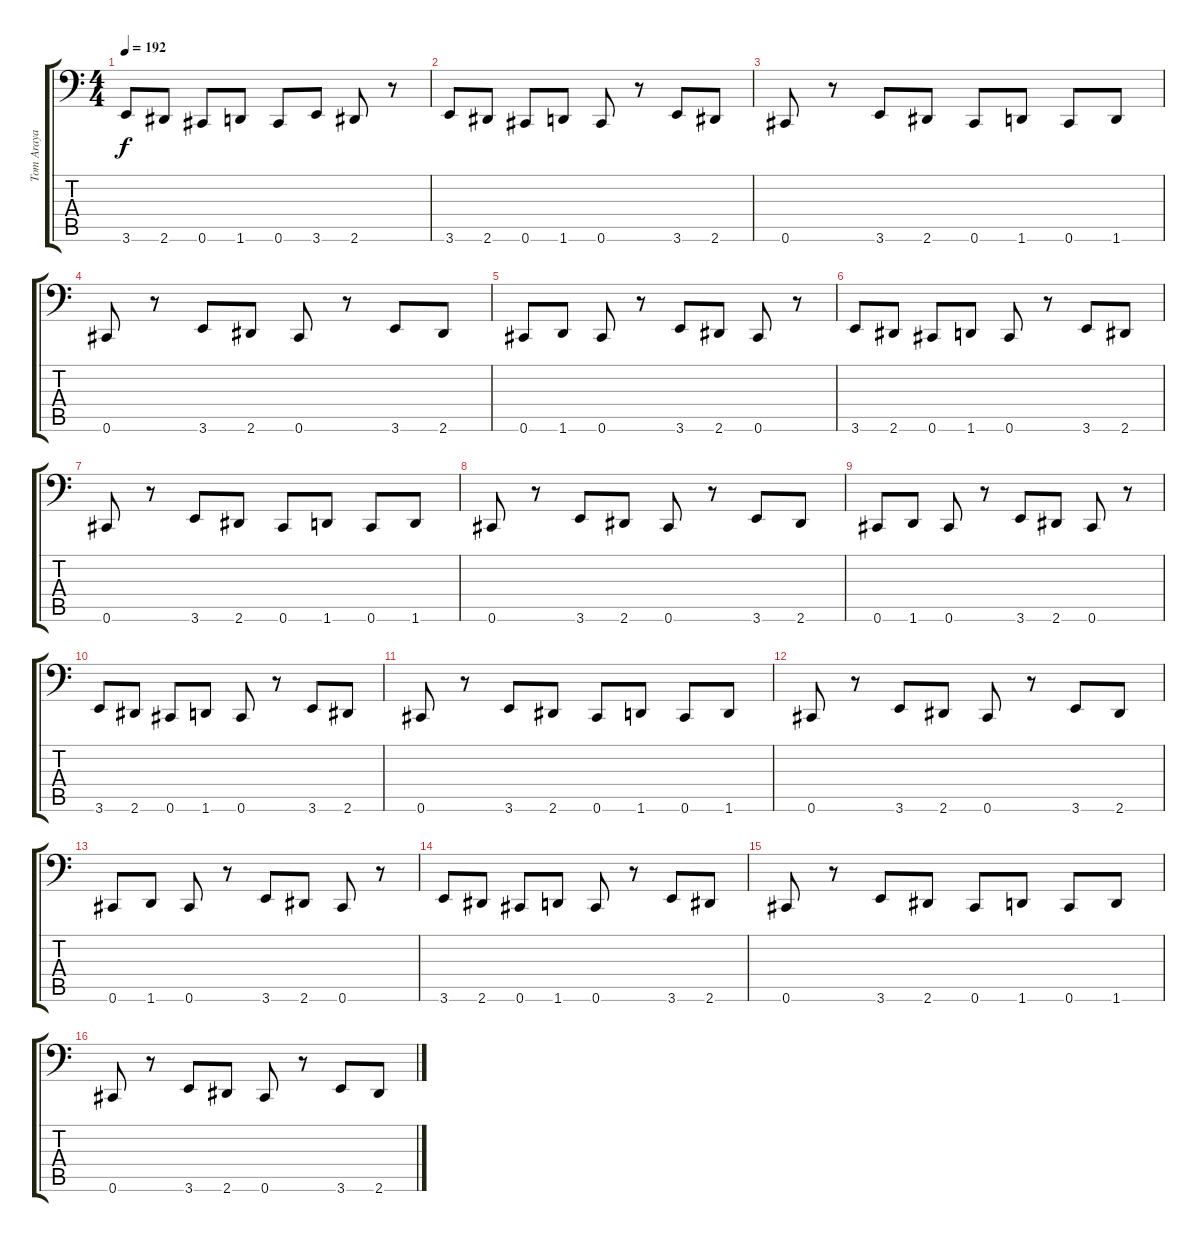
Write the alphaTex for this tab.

\track ("Tom Araya" "Tom Araya") {instrument electricbasspick}
\staff {score tabs}
\tuning (Db3 Ab2 E2 B1 Gb1 Db1) {hide}
\ts (4 4)
\tempo 192
\clef f4
\ks c
3.6.8{dy f} 2.6.8 0.6.8 1.6.8 0.6.8 3.6.8 2.6.8 r.8 |
3.6.8 2.6.8 0.6.8 1.6.8 0.6.8 r.8 3.6.8 2.6.8 |
0.6.8 r.8 3.6.8 2.6.8 0.6.8 1.6.8 0.6.8 1.6.8 |
0.6.8 r.8 3.6.8 2.6.8 0.6.8 r.8 3.6.8 2.6.8 |
0.6.8 1.6.8 0.6.8 r.8 3.6.8 2.6.8 0.6.8 r.8 |
3.6.8 2.6.8 0.6.8 1.6.8 0.6.8 r.8 3.6.8 2.6.8 |
0.6.8 r.8 3.6.8 2.6.8 0.6.8 1.6.8 0.6.8 1.6.8 |
0.6.8 r.8 3.6.8 2.6.8 0.6.8 r.8 3.6.8 2.6.8 |
0.6.8 1.6.8 0.6.8 r.8 3.6.8 2.6.8 0.6.8 r.8 |
3.6.8 2.6.8 0.6.8 1.6.8 0.6.8 r.8 3.6.8 2.6.8 |
0.6.8 r.8 3.6.8 2.6.8 0.6.8 1.6.8 0.6.8 1.6.8 |
0.6.8 r.8 3.6.8 2.6.8 0.6.8 r.8 3.6.8 2.6.8 |
0.6.8 1.6.8 0.6.8 r.8 3.6.8 2.6.8 0.6.8 r.8 |
3.6.8 2.6.8 0.6.8 1.6.8 0.6.8 r.8 3.6.8 2.6.8 |
0.6.8 r.8 3.6.8 2.6.8 0.6.8 1.6.8 0.6.8 1.6.8 |
0.6.8 r.8 3.6.8 2.6.8 0.6.8 r.8 3.6.8 2.6.8
